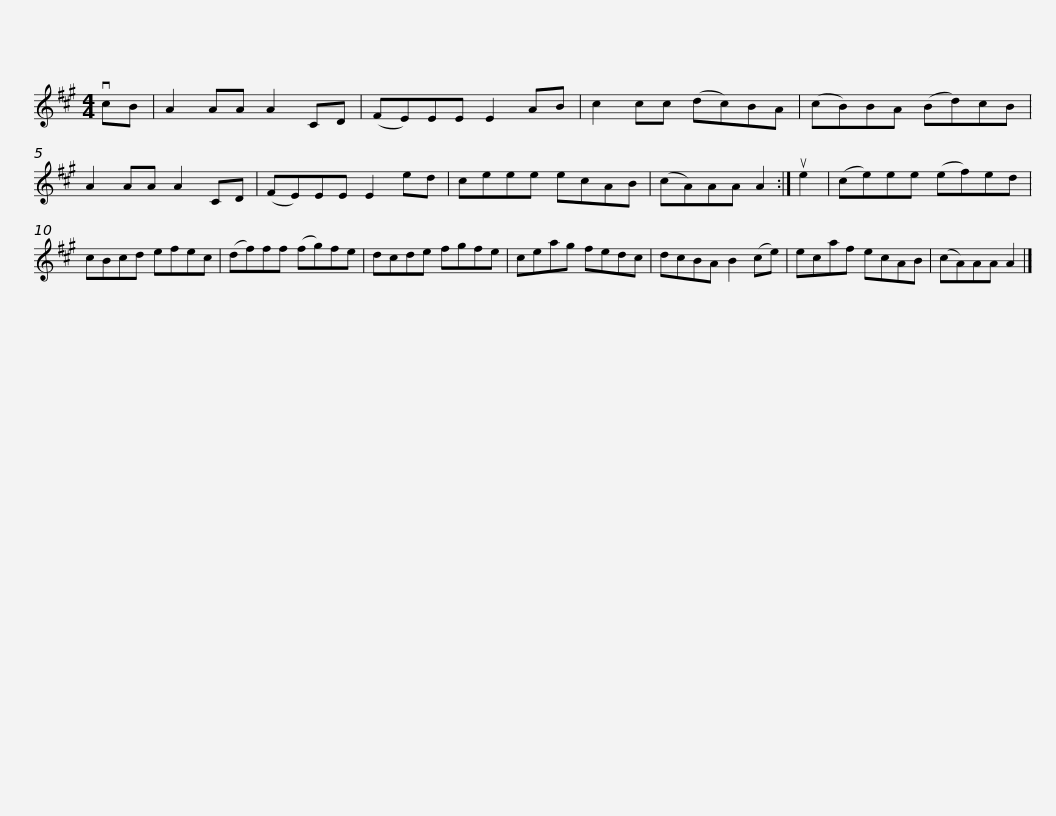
X:1
L:1/8
M:4/4
I:linebreak $
K:A
V:1 treble
V:1
 vcB | A2 AA A2 CD | (FE)EE E2 AB | c2 cc (dc)BA | (cB)BA (Bd)cB | %5
 A2 AA A2 CD | (FE)EE E2 ed |$ ceee ecAB | (cA)AA A2 :| ue2 | %10
 (ce)ee (ef)ed | cBcd efec | (df)ff (fg)fe |$ dcde fgfe | ceag fedc | %15
 dcBA B2 (ce) | ecaf ecAB | (cA)AA A2 |] %18
